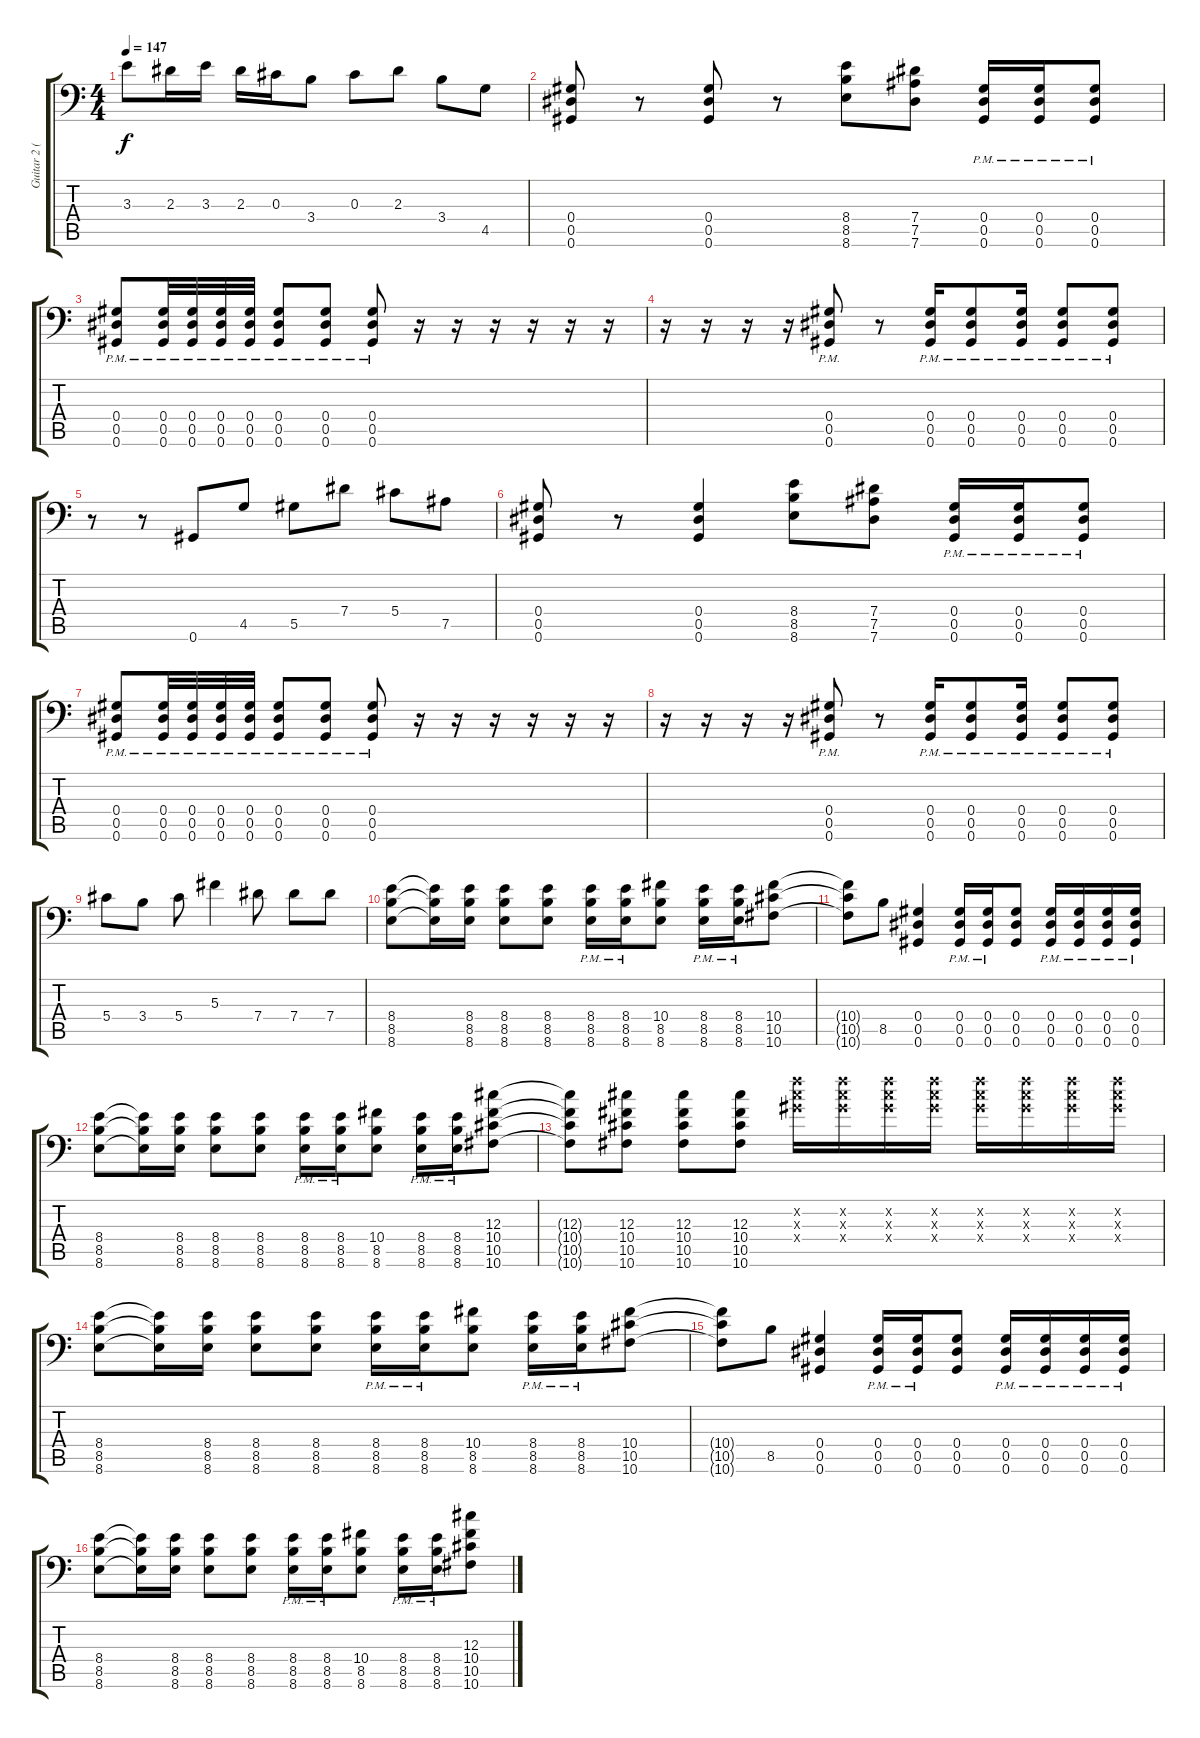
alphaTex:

\track ("Guitar 2 (Drop G#)" "Guitar 2 (") {instrument distortionguitar}
\staff {score tabs}
\tuning (Bb3 F3 Db3 Ab2 Eb2 Ab1) {hide}
\ts (4 4)
\tempo 147
\clef f4
\ks c
3.3.8{dy f} 2.3.16 3.3.16 2.3.16 0.3.16 3.4.8 0.3.8 2.3.8 3.4.8 4.5.8 |
(0.4 0.5 0.6).8 r.8 (0.4 0.5 0.6).8 r.8 (8.4 8.5 8.6).8 (7.4 7.5 7.6).8 (0.4{pm} 0.5{pm} 0.6{pm}).16 (0.4{pm} 0.5{pm} 0.6{pm}).16 (0.4{pm} 0.5{pm} 0.6{pm}).8 |
(0.4{pm} 0.5{pm} 0.6{pm}).8 (0.4{pm} 0.5{pm} 0.6{pm}).32 (0.4{pm} 0.5{pm} 0.6{pm}).32 (0.4{pm} 0.5{pm} 0.6{pm}).32 (0.4{pm} 0.5{pm} 0.6{pm}).32 (0.4{pm} 0.5{pm} 0.6{pm}).8 (0.4{pm} 0.5{pm} 0.6{pm}).8 (0.4{pm} 0.5{pm} 0.6{pm}).8 r.16 r.16 r.16 r.16 r.16 r.16 |
r.16 r.16 r.16 r.16 (0.4{pm} 0.5{pm} 0.6{pm}).8 r.8 (0.4{pm} 0.5{pm} 0.6{pm}).16 (0.4{pm} 0.5{pm} 0.6{pm}).8 (0.4{pm} 0.5{pm} 0.6{pm}).16 (0.4{pm} 0.5{pm} 0.6{pm}).8 (0.4{pm} 0.5{pm} 0.6{pm}).8 |
r.8 r.8 0.6.8 4.5.8 5.5.8 7.4.8 5.4.8 7.5.8 |
(0.4 0.5 0.6).8 r.8 (0.4 0.5 0.6).4 (8.4 8.5 8.6).8 (7.4 7.5 7.6).8 (0.4{pm} 0.5{pm} 0.6{pm}).16 (0.4{pm} 0.5{pm} 0.6{pm}).16 (0.4{pm} 0.5{pm} 0.6{pm}).8 |
(0.4{pm} 0.5{pm} 0.6{pm}).8 (0.4{pm} 0.5{pm} 0.6{pm}).32 (0.4{pm} 0.5{pm} 0.6{pm}).32 (0.4{pm} 0.5{pm} 0.6{pm}).32 (0.4{pm} 0.5{pm} 0.6{pm}).32 (0.4{pm} 0.5{pm} 0.6{pm}).8 (0.4{pm} 0.5{pm} 0.6{pm}).8 (0.4{pm} 0.5{pm} 0.6{pm}).8 r.16 r.16 r.16 r.16 r.16 r.16 |
r.16 r.16 r.16 r.16 (0.4{pm} 0.5{pm} 0.6{pm}).8 r.8 (0.4{pm} 0.5{pm} 0.6{pm}).16 (0.4{pm} 0.5{pm} 0.6{pm}).8 (0.4{pm} 0.5{pm} 0.6{pm}).16 (0.4{pm} 0.5{pm} 0.6{pm}).8 (0.4{pm} 0.5{pm} 0.6{pm}).8 |
5.4.8 3.4.8 5.4.8 5.3.4 7.4.8 7.4.8 7.4.8 |
(8.4 8.5 8.6).8 (8.4{t} 8.5{t} 8.6{t}).16 (8.4 8.5 8.6).16 (8.4 8.5 8.6).8 (8.4 8.5 8.6).8 (8.4{pm} 8.5{pm} 8.6{pm}).16 (8.4{pm} 8.5{pm} 8.6{pm}).16 (10.4 8.5 8.6).8 (8.4{pm} 8.5{pm} 8.6{pm}).16 (8.4{pm} 8.5{pm} 8.6{pm}).16 (10.4 10.5 10.6).8 |
(10.4{t} 10.5{t} 10.6{t}).8 8.5.8 (0.4 0.5 0.6).4 (0.4{pm} 0.5{pm} 0.6{pm}).16 (0.4{pm} 0.5{pm} 0.6{pm}).16 (0.4 0.5 0.6).8 (0.4{pm} 0.5{pm} 0.6{pm}).16 (0.4{pm} 0.5{pm} 0.6{pm}).16 (0.4{pm} 0.5{pm} 0.6{pm}).16 (0.4{pm} 0.5{pm} 0.6{pm}).16 |
(8.4 8.5 8.6).8 (8.4{t} 8.5{t} 8.6{t}).16 (8.4 8.5 8.6).16 (8.4 8.5 8.6).8 (8.4 8.5 8.6).8 (8.4{pm} 8.5{pm} 8.6{pm}).16 (8.4{pm} 8.5{pm} 8.6{pm}).16 (10.4 8.5 8.6).8 (8.4{pm} 8.5{pm} 8.6{pm}).16 (8.4{pm} 8.5{pm} 8.6{pm}).16 (12.3 10.4 10.5 10.6).8 |
(12.3{t} 10.4{t} 10.5{t} 10.6{t}).8 (12.3 10.4 10.5 10.6).8 (12.3 10.4 10.5 10.6).8 (12.3 10.4 10.5 10.6).8 (12.2{x} 12.3{x} 12.4{x}).16 (12.2{x} 12.3{x} 12.4{x}).16 (12.2{x} 12.3{x} 12.4{x}).16 (12.2{x} 12.3{x} 12.4{x}).16 (12.2{x} 12.3{x} 12.4{x}).16 (12.2{x} 12.3{x} 12.4{x}).16 (12.2{x} 12.3{x} 12.4{x}).16 (12.2{x} 12.3{x} 12.4{x}).16 |
(8.4 8.5 8.6).8 (8.4{t} 8.5{t} 8.6{t}).16 (8.4 8.5 8.6).16 (8.4 8.5 8.6).8 (8.4 8.5 8.6).8 (8.4{pm} 8.5{pm} 8.6{pm}).16 (8.4{pm} 8.5{pm} 8.6{pm}).16 (10.4 8.5 8.6).8 (8.4{pm} 8.5{pm} 8.6{pm}).16 (8.4{pm} 8.5{pm} 8.6{pm}).16 (10.4 10.5 10.6).8 |
(10.4{t} 10.5{t} 10.6{t}).8 8.5.8 (0.4 0.5 0.6).4 (0.4{pm} 0.5{pm} 0.6{pm}).16 (0.4{pm} 0.5{pm} 0.6{pm}).16 (0.4 0.5 0.6).8 (0.4{pm} 0.5{pm} 0.6{pm}).16 (0.4{pm} 0.5{pm} 0.6{pm}).16 (0.4{pm} 0.5{pm} 0.6{pm}).16 (0.4{pm} 0.5{pm} 0.6{pm}).16 |
(8.4 8.5 8.6).8 (8.4{t} 8.5{t} 8.6{t}).16 (8.4 8.5 8.6).16 (8.4 8.5 8.6).8 (8.4 8.5 8.6).8 (8.4{pm} 8.5{pm} 8.6{pm}).16 (8.4{pm} 8.5{pm} 8.6{pm}).16 (10.4 8.5 8.6).8 (8.4{pm} 8.5{pm} 8.6{pm}).16 (8.4{pm} 8.5{pm} 8.6{pm}).16 (12.3 10.4 10.5 10.6).8
